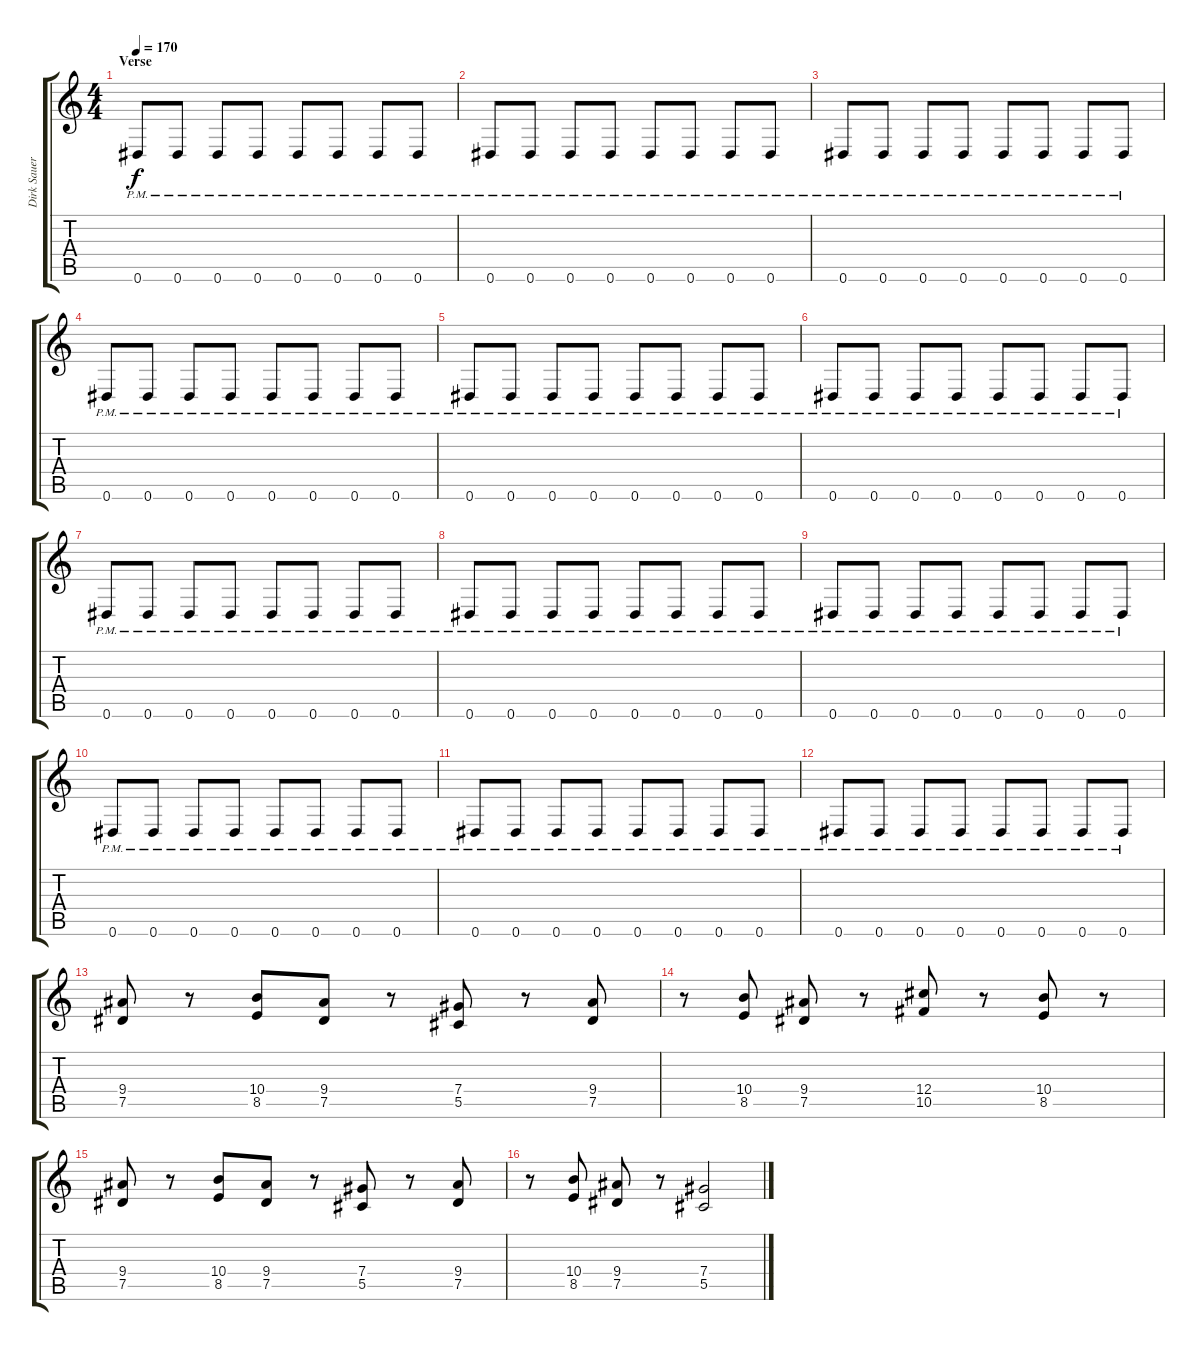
\track ("Dirk Sauer - Rhythm guitar" "Dirk Sauer") {instrument distortionguitar}
\staff {score tabs}
\tuning (Eb4 Bb3 Gb3 Db3 Ab2 Eb2) {hide}
\ts (4 4)
\section ("" "Verse")
\tempo 170
\clef g2
\ks c
0.6{pm}.8{dy f} 0.6{pm}.8 0.6{pm}.8 0.6{pm}.8 0.6{pm}.8 0.6{pm}.8 0.6{pm}.8 0.6{pm}.8 |
0.6{pm}.8 0.6{pm}.8 0.6{pm}.8 0.6{pm}.8 0.6{pm}.8 0.6{pm}.8 0.6{pm}.8 0.6{pm}.8 |
0.6{pm}.8 0.6{pm}.8 0.6{pm}.8 0.6{pm}.8 0.6{pm}.8 0.6{pm}.8 0.6{pm}.8 0.6{pm}.8 |
0.6{pm}.8 0.6{pm}.8 0.6{pm}.8 0.6{pm}.8 0.6{pm}.8 0.6{pm}.8 0.6{pm}.8 0.6{pm}.8 |
0.6{pm}.8 0.6{pm}.8 0.6{pm}.8 0.6{pm}.8 0.6{pm}.8 0.6{pm}.8 0.6{pm}.8 0.6{pm}.8 |
0.6{pm}.8 0.6{pm}.8 0.6{pm}.8 0.6{pm}.8 0.6{pm}.8 0.6{pm}.8 0.6{pm}.8 0.6{pm}.8 |
0.6{pm}.8 0.6{pm}.8 0.6{pm}.8 0.6{pm}.8 0.6{pm}.8 0.6{pm}.8 0.6{pm}.8 0.6{pm}.8 |
0.6{pm}.8 0.6{pm}.8 0.6{pm}.8 0.6{pm}.8 0.6{pm}.8 0.6{pm}.8 0.6{pm}.8 0.6{pm}.8 |
0.6{pm}.8 0.6{pm}.8 0.6{pm}.8 0.6{pm}.8 0.6{pm}.8 0.6{pm}.8 0.6{pm}.8 0.6{pm}.8 |
0.6{pm}.8 0.6{pm}.8 0.6{pm}.8 0.6{pm}.8 0.6{pm}.8 0.6{pm}.8 0.6{pm}.8 0.6{pm}.8 |
0.6{pm}.8 0.6{pm}.8 0.6{pm}.8 0.6{pm}.8 0.6{pm}.8 0.6{pm}.8 0.6{pm}.8 0.6{pm}.8 |
0.6{pm}.8 0.6{pm}.8 0.6{pm}.8 0.6{pm}.8 0.6{pm}.8 0.6{pm}.8 0.6{pm}.8 0.6{pm}.8 |
(9.4 7.5).8 r.8 (10.4 8.5).8 (9.4 7.5).8 r.8 (7.4 5.5).8 r.8 (9.4 7.5).8 |
r.8 (10.4 8.5).8 (9.4 7.5).8 r.8 (12.4 10.5).8 r.8 (10.4 8.5).8 r.8 |
(9.4 7.5).8 r.8 (10.4 8.5).8 (9.4 7.5).8 r.8 (7.4 5.5).8 r.8 (9.4 7.5).8 |
r.8 (10.4 8.5).8 (9.4 7.5).8 r.8 (7.4 5.5).2
